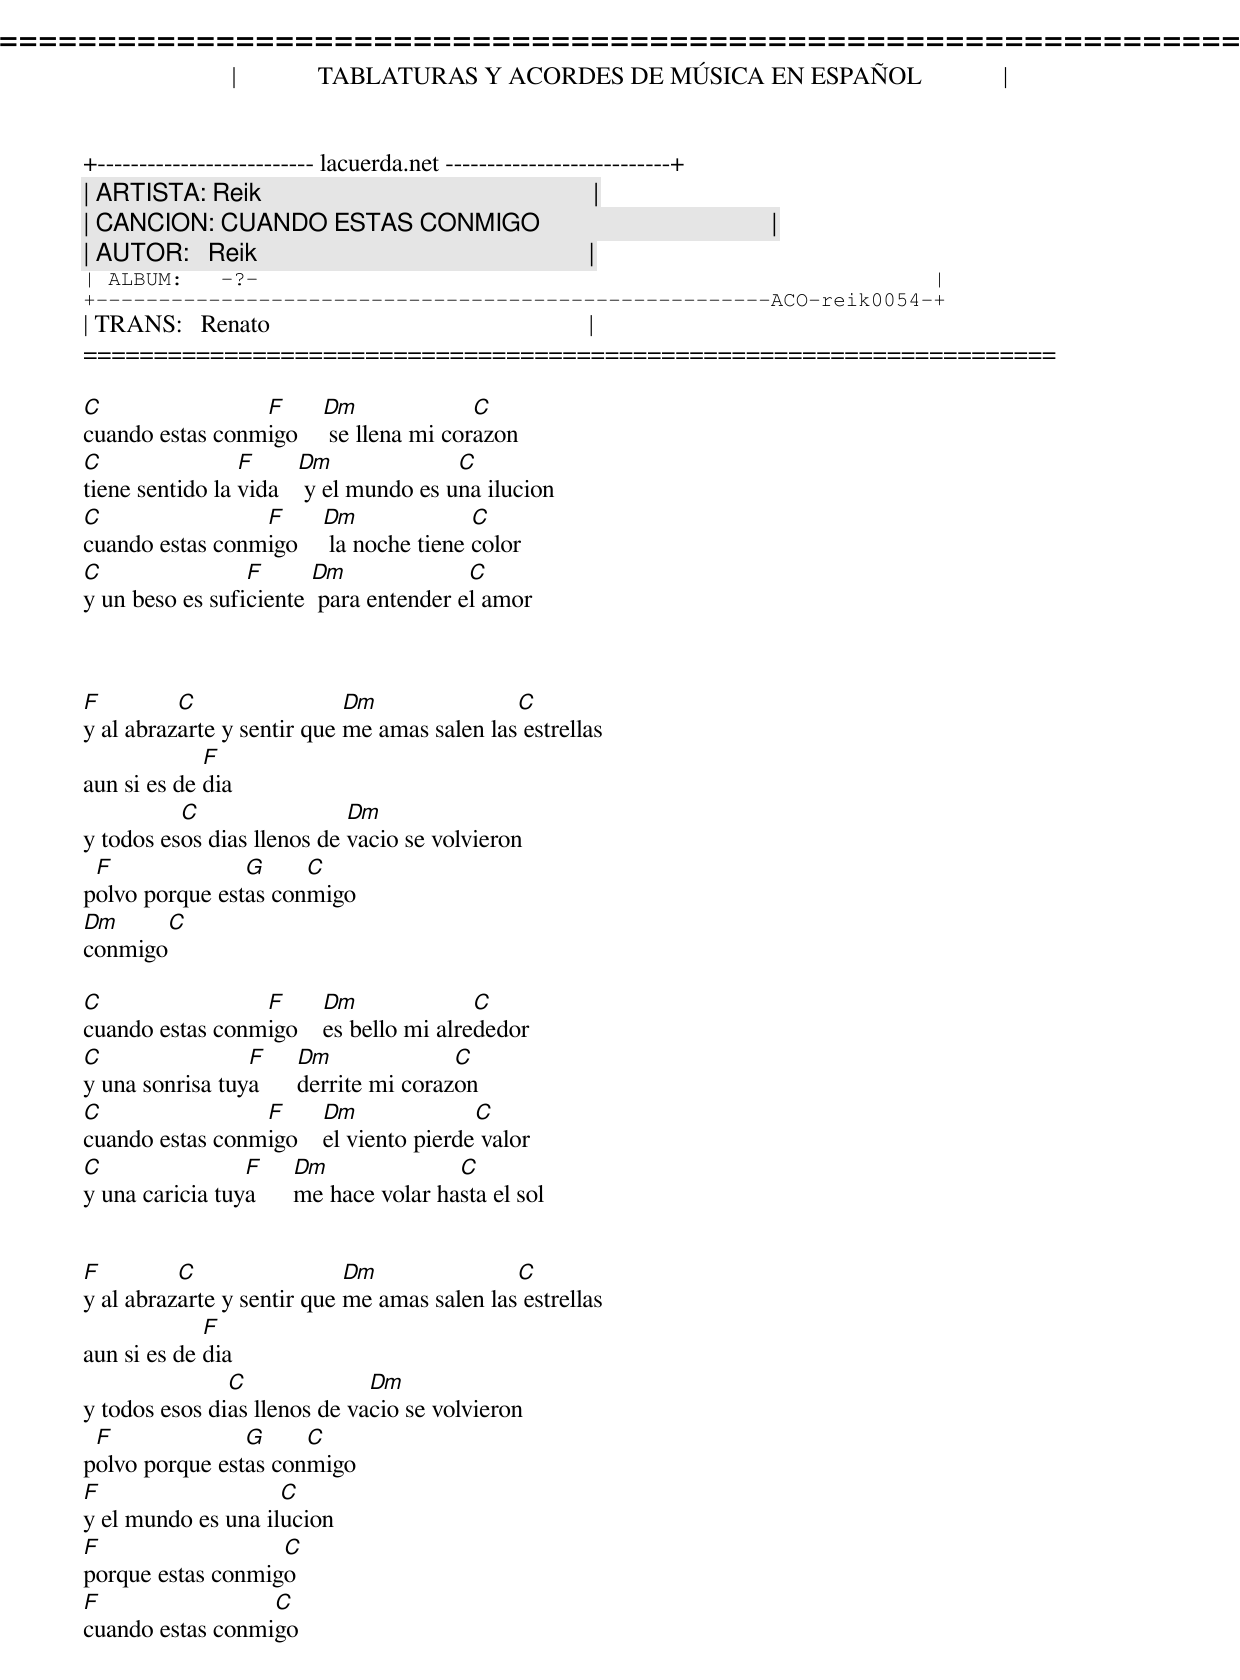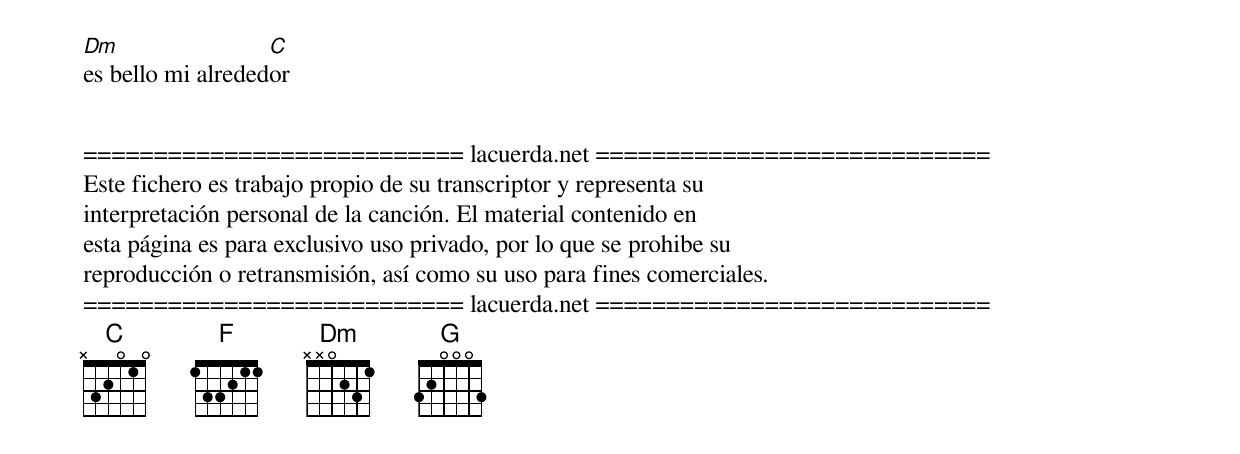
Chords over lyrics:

=====================================================================
|             TABLATURAS Y ACORDES DE MÚSICA EN ESPAÑOL             |
+-------------------------- lacuerda.net ---------------------------+
| ARTISTA: Reik                                                     |
| CANCION: CUANDO ESTAS CONMIGO                                     |
| AUTOR:   Reik                                                     |
| ALBUM:   -?-                                                      |
+------------------------------------------------------ACO-reik0054-+
| TRANS:   Renato                                                   |
=====================================================================

C                F      Dm              C
cuando estas conmigo     se llena mi corazon
C                F      Dm              C
tiene sentido la vida    y el mundo es una ilucion
C                F      Dm              C
cuando estas conmigo     la noche tiene color
C                F      Dm              C
y un beso es suficiente  para entender el amor



F         C                 Dm               C
y al abrazarte y sentir que me amas salen las estrellas
             F
aun si es de dia
          C                 Dm
y todos esos dias llenos de vacio se volvieron
 F              G     C
polvo porque estas conmigo
Dm      C
conmigo

C                F      Dm              C
cuando estas conmigo    es bello mi alrededor
C                F      Dm              C
y una sonrisa tuya      derrite mi corazon
C                F      Dm              C
cuando estas conmigo    el viento pierde valor
C                F      Dm              C
y una caricia tuya      me hace volar hasta el sol


F         C                 Dm               C
y al abrazarte y sentir que me amas salen las estrellas
             F
aun si es de dia
               C              Dm
y todos esos dias llenos de vacio se volvieron
 F              G     C
polvo porque estas conmigo
F                   C
y el mundo es una ilucion
F                  C
porque estas conmigo
F                 C
cuando estas conmigo

Dm                 C
es bello mi alrededor


=========================== lacuerda.net ============================
Este fichero es trabajo propio de su transcriptor y representa su
interpretación personal de la canción. El material contenido en
esta página es para exclusivo uso privado, por lo que se prohibe su
reproducción o retransmisión, así como su uso para fines comerciales.
=========================== lacuerda.net ============================
